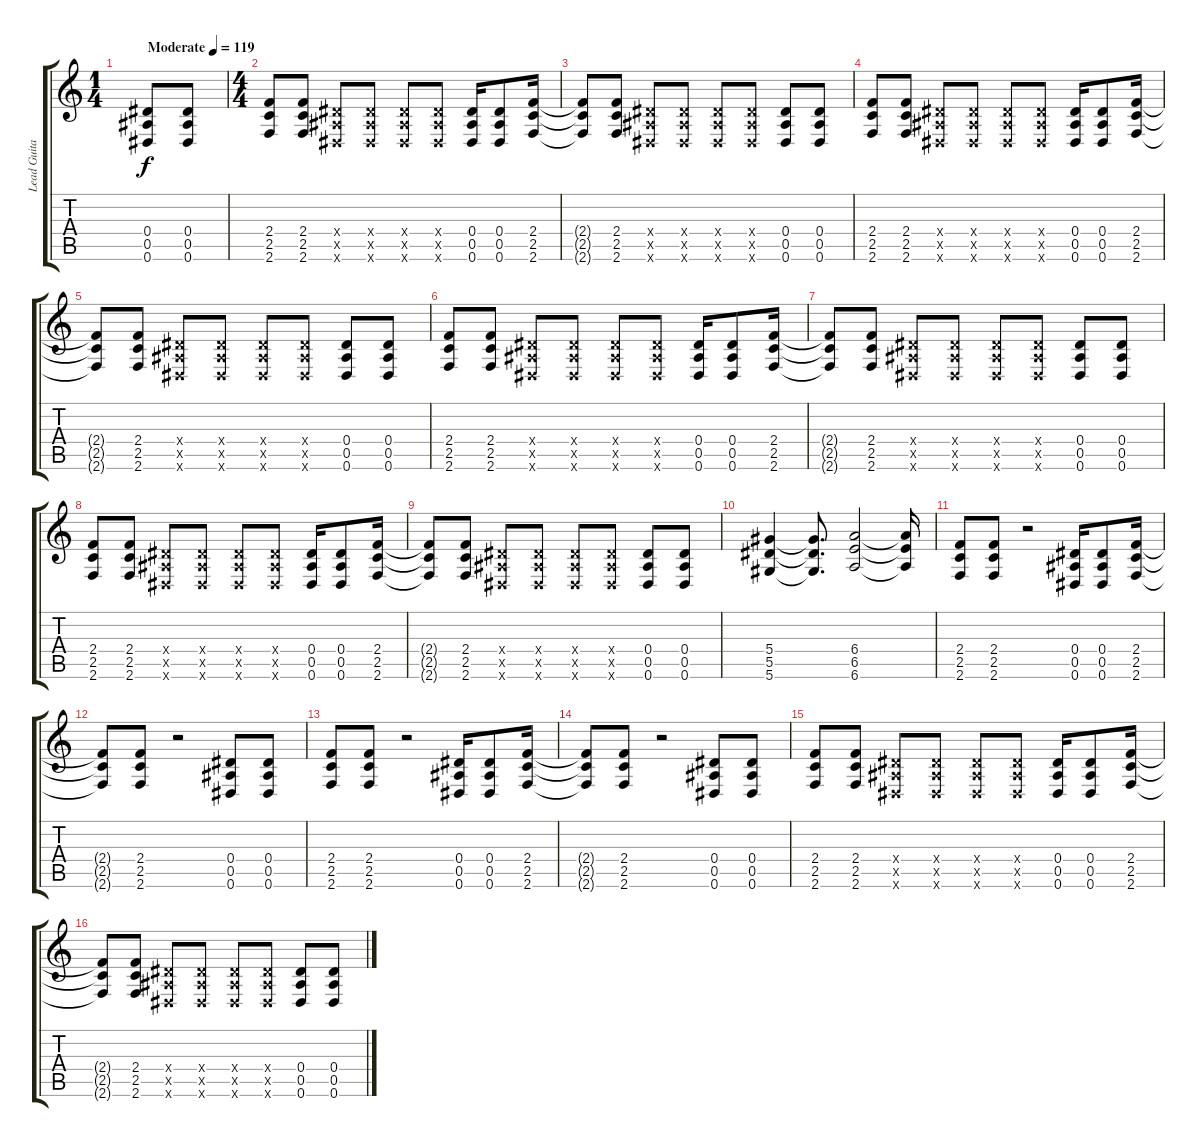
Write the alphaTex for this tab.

\track ("Lead Guitar" "Lead Guita") {instrument distortionguitar}
\staff {score tabs}
\tuning (F4 C4 Ab3 Eb3 Bb2 Eb2) {hide}
\ts (1 4)
\tempo (119 "Moderate")
\clef g2
\ks c
(0.4 0.5 0.6).8{dy f instrument distortionguitar} (0.4 0.5 0.6).8 |
\ts (4 4)
(2.4 2.5 2.6).8 (2.4 2.5 2.6).8 (0.4{x} 0.5{x} 0.6{x}).8 (0.4{x} 0.5{x} 0.6{x}).8 (0.4{x} 0.5{x} 0.6{x}).8 (0.4{x} 0.5{x} 0.6{x}).8 (0.4 0.5 0.6).16 (0.4 0.5 0.6).8 (2.4 2.5 2.6).16 |
(2.4{t} 2.5{t} 2.6{t}).8 (2.4 2.5 2.6).8 (0.4{x} 0.5{x} 0.6{x}).8 (0.4{x} 0.5{x} 0.6{x}).8 (0.4{x} 0.5{x} 0.6{x}).8 (0.4{x} 0.5{x} 0.6{x}).8 (0.4 0.5 0.6).8 (0.4 0.5 0.6).8 |
(2.4 2.5 2.6).8 (2.4 2.5 2.6).8 (0.4{x} 0.5{x} 0.6{x}).8 (0.4{x} 0.5{x} 0.6{x}).8 (0.4{x} 0.5{x} 0.6{x}).8 (0.4{x} 0.5{x} 0.6{x}).8 (0.4 0.5 0.6).16 (0.4 0.5 0.6).8 (2.4 2.5 2.6).16 |
(2.4{t} 2.5{t} 2.6{t}).8 (2.4 2.5 2.6).8 (0.4{x} 0.5{x} 0.6{x}).8 (0.4{x} 0.5{x} 0.6{x}).8 (0.4{x} 0.5{x} 0.6{x}).8 (0.4{x} 0.5{x} 0.6{x}).8 (0.4 0.5 0.6).8 (0.4 0.5 0.6).8 |
(2.4 2.5 2.6).8 (2.4 2.5 2.6).8 (0.4{x} 0.5{x} 0.6{x}).8 (0.4{x} 0.5{x} 0.6{x}).8 (0.4{x} 0.5{x} 0.6{x}).8 (0.4{x} 0.5{x} 0.6{x}).8 (0.4 0.5 0.6).16 (0.4 0.5 0.6).8 (2.4 2.5 2.6).16 |
(2.4{t} 2.5{t} 2.6{t}).8 (2.4 2.5 2.6).8 (0.4{x} 0.5{x} 0.6{x}).8 (0.4{x} 0.5{x} 0.6{x}).8 (0.4{x} 0.5{x} 0.6{x}).8 (0.4{x} 0.5{x} 0.6{x}).8 (0.4 0.5 0.6).8 (0.4 0.5 0.6).8 |
(2.4 2.5 2.6).8 (2.4 2.5 2.6).8 (0.4{x} 0.5{x} 0.6{x}).8 (0.4{x} 0.5{x} 0.6{x}).8 (0.4{x} 0.5{x} 0.6{x}).8 (0.4{x} 0.5{x} 0.6{x}).8 (0.4 0.5 0.6).16 (0.4 0.5 0.6).8 (2.4 2.5 2.6).16 |
(2.4{t} 2.5{t} 2.6{t}).8 (2.4 2.5 2.6).8 (0.4{x} 0.5{x} 0.6{x}).8 (0.4{x} 0.5{x} 0.6{x}).8 (0.4{x} 0.5{x} 0.6{x}).8 (0.4{x} 0.5{x} 0.6{x}).8 (0.4 0.5 0.6).8 (0.4 0.5 0.6).8 |
(5.4 5.5 5.6).4 (5.4{t} 5.5{t} 5.6{t}).8{d} (6.4 6.5 6.6).2 (6.4{t} 6.5{t} 6.6{t}).16 |
(2.4 2.5 2.6).8 (2.4 2.5 2.6).8 r.2 (0.4 0.5 0.6).16 (0.4 0.5 0.6).8 (2.4 2.5 2.6).16 |
(2.4{t} 2.5{t} 2.6{t}).8 (2.4 2.5 2.6).8 r.2 (0.4 0.5 0.6).8 (0.4 0.5 0.6).8 |
(2.4 2.5 2.6).8 (2.4 2.5 2.6).8 r.2 (0.4 0.5 0.6).16 (0.4 0.5 0.6).8 (2.4 2.5 2.6).16 |
(2.4{t} 2.5{t} 2.6{t}).8 (2.4 2.5 2.6).8 r.2 (0.4 0.5 0.6).8 (0.4 0.5 0.6).8 |
(2.4 2.5 2.6).8 (2.4 2.5 2.6).8 (0.4{x} 0.5{x} 0.6{x}).8 (0.4{x} 0.5{x} 0.6{x}).8 (0.4{x} 0.5{x} 0.6{x}).8 (0.4{x} 0.5{x} 0.6{x}).8 (0.4 0.5 0.6).16 (0.4 0.5 0.6).8 (2.4 2.5 2.6).16 |
(2.4{t} 2.5{t} 2.6{t}).8 (2.4 2.5 2.6).8 (0.4{x} 0.5{x} 0.6{x}).8 (0.4{x} 0.5{x} 0.6{x}).8 (0.4{x} 0.5{x} 0.6{x}).8 (0.4{x} 0.5{x} 0.6{x}).8 (0.4 0.5 0.6).8 (0.4 0.5 0.6).8
